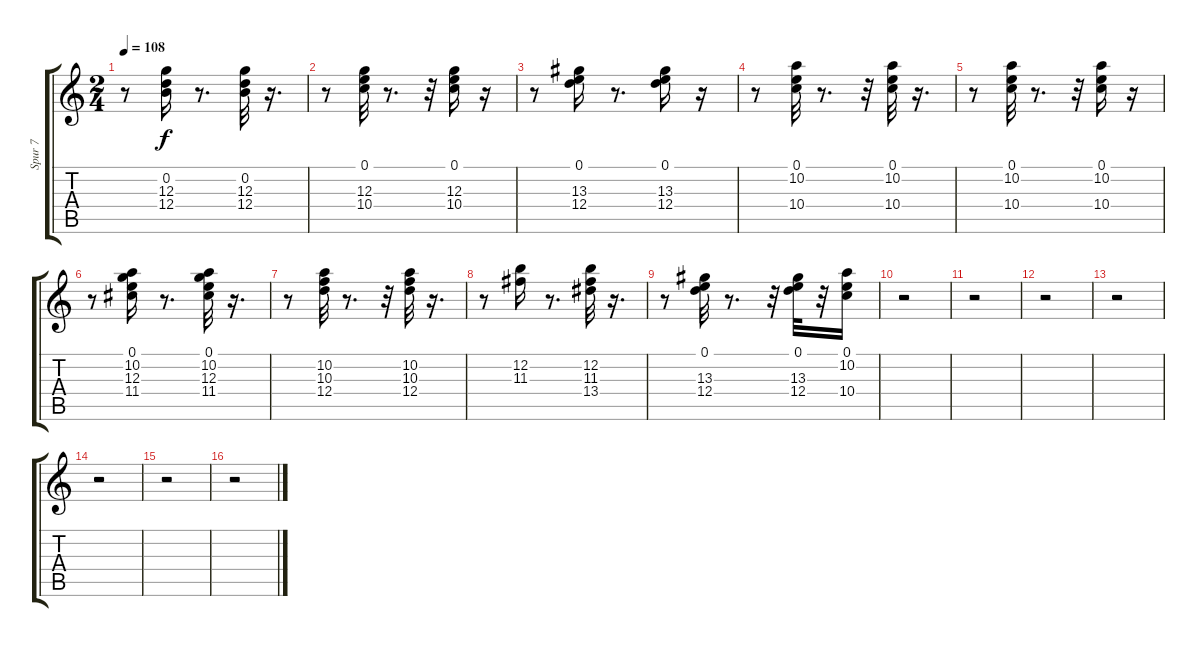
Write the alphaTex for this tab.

\track ("Spur 7" "Spur 7") {instrument electricguitarjazz}
\staff {score tabs}
\tuning (E4 B3 G3 D3 A2 E2) {hide}
\ts (2 4)
\tempo 108
\clef g2
\ks c
r.8{dy f} (0.2 12.3 12.4).16 r.8{d} (0.2 12.3 12.4).32 r.16{d} |
r.8 (0.1 12.3 10.4).32 r.8{d} r.32 (0.1 12.3 10.4).16 r.16 |
r.8 (0.1 13.3 12.4).16 r.8{d} (0.1 13.3 12.4).16 r.16 |
r.8 (0.1 10.2 10.4).32 r.8{d} r.32 (0.1 10.2 10.4).32 r.16{d} |
r.8 (0.1 10.2 10.4).32 r.8{d} r.32 (0.1 10.2 10.4).16 r.16 |
r.8 (0.1 10.2 12.3 11.4).16 r.8{d} (0.1 10.2 12.3 11.4).32 r.16{d} |
r.8 (10.2 10.3 12.4).32 r.8{d} r.32 (10.2 10.3 12.4).32 r.16{d} |
r.8 (12.2 11.3).16 r.8{d} (12.2 11.3 13.4).32 r.16{d} |
r.8 (0.1 13.3 12.4).32 r.8{d} r.32 (0.1 13.3 12.4).32 r.32 (0.1 10.2 10.4).16 |
r.2 |
r.2 |
r.2 |
r.2 |
r.2 |
r.2 |
r.2
